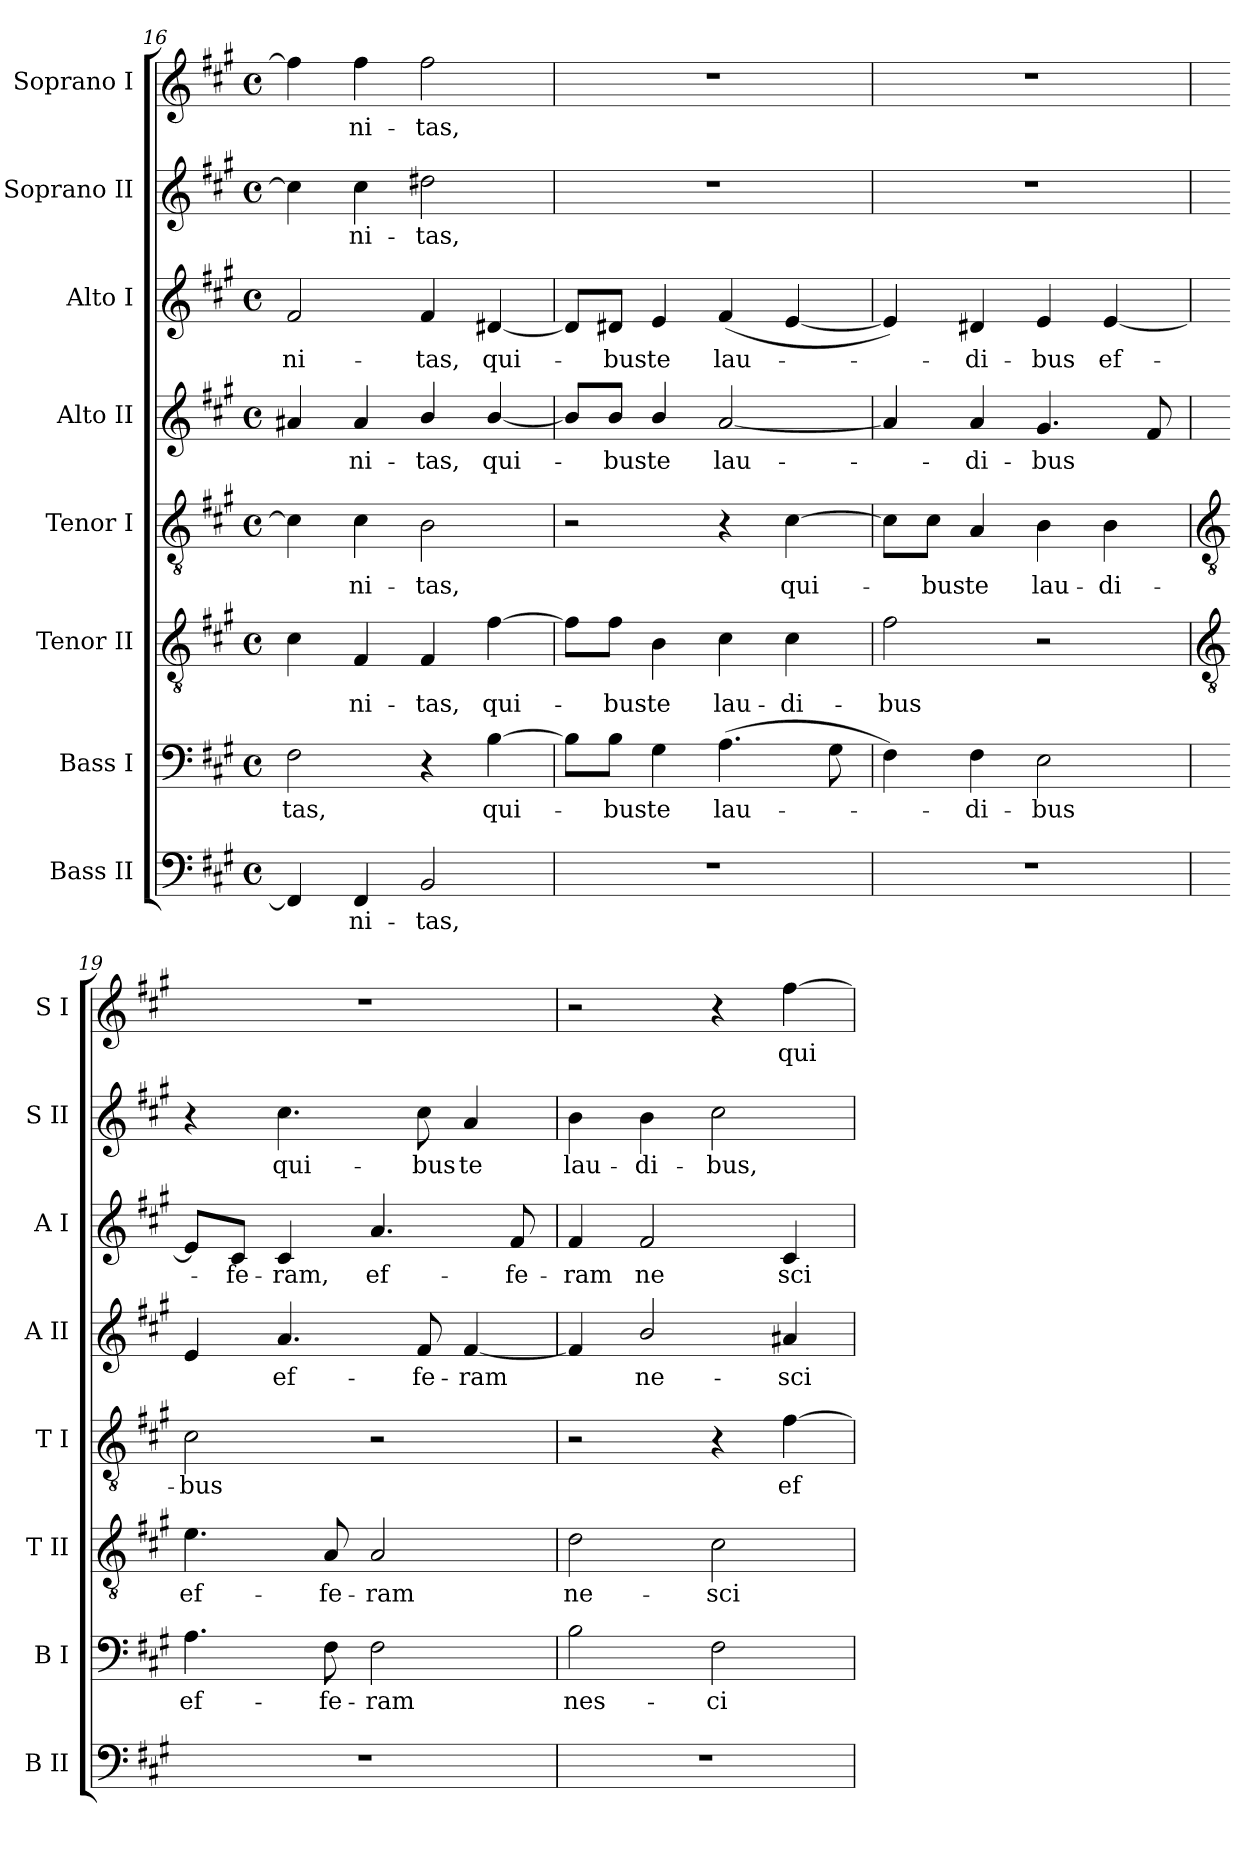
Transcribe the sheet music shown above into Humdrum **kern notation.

**kern	**text	**kern	**text	**kern	**text	**kern	**text	**kern	**text	**kern	**text	**kern	**text	**kern	**text
*part8	*part8	*part7	*part7	*part6	*part6	*part5	*part5	*part4	*part4	*part3	*part3	*part2	*part2	*part1	*part1
*staff8	*staff8	*staff7	*staff7	*staff6	*staff6	*staff5	*staff5	*staff4	*staff4	*staff3	*staff3	*staff2	*staff2	*staff1	*staff1
*I"Bass II	*	*I"Bass I	*	*I"Tenor II	*	*I"Tenor I	*	*I"Alto II	*	*I"Alto I	*	*I"Soprano II	*	*I"Soprano I	*
*I'B II	*	*I'B I	*	*I'T II	*	*I'T I	*	*I'A II	*	*I'A I	*	*I'S II	*	*I'S I	*
*clefF4	*	*clefF4	*	*clefGv2	*	*clefGv2	*	*clefG2	*	*clefG2	*	*clefG2	*	*clefG2	*
*k[f#c#g#]	*	*k[f#c#g#]	*	*k[f#c#g#]	*	*k[f#c#g#]	*	*k[f#c#g#]	*	*k[f#c#g#]	*	*k[f#c#g#]	*	*k[f#c#g#]	*
*A:	*	*A:	*	*A:	*	*A:	*	*A:	*	*A:	*	*A:	*	*A:	*
*M4/4	*	*M4/4	*	*M4/4	*	*M4/4	*	*M4/4	*	*M4/4	*	*M4/4	*	*M4/4	*
*met(c)	*	*met(c)	*	*met(c)	*	*met(c)	*	*met(c)	*	*met(c)	*	*met(c)	*	*met(c)	*
=16	=16	=16	=16	=16	=16	=16	=16	=16	=16	=16	=16	=16	=16	=16	=16
!	!	!	!LO:LY:b	!	!	!	!	!	!	!	!LO:LY:b	!	!	!	!
4FF#]	.	2F#	-tas,	4c#	.	4c#]	.	4a#X	.	2f#	ni-	4cc#]	.	4ff#]	.
!	!LO:LY:b	!	!	!	!LO:LY:b	!	!LO:LY:b	!	!LO:LY:b	!	!	!	!LO:LY:b	!	!LO:LY:b
4FF#	ni-	.	.	4F#	ni-	4c#	ni-	4a#	ni-	.	.	4cc#	ni-	4ff#	ni-
!	!LO:LY:b	!	!	!	!LO:LY:b	!	!LO:LY:b	!	!LO:LY:b	!	!LO:LY:b	!	!LO:LY:b	!	!LO:LY:b
2BB	-tas,	4r	.	4F#	-tas,	2B	-tas,	4b/	-tas,	4f#	-tas,	2dd#X	-tas,	2ff#	-tas,
!	!	!	!LO:LY:b	!	!LO:LY:b	!	!	!	!LO:LY:b	!	!LO:LY:b	!	!	!	!
.	.	[4B	qui-	[4f#	qui-	.	.	[4b/	qui-	[4d#X	qui-	.	.	.	.
=17	=17	=17	=17	=17	=17	=17	=17	=17	=17	=17	=17	=17	=17	=17	=17
1r	.	8B\L]	.	8f#\L]	.	2r	.	8b/L]	.	8d#/L]	.	1r	.	1r	.
!	!	!	!LO:LY:b	!	!LO:LY:b	!	!	!	!LO:LY:b	!	!LO:LY:b	!	!	!	!
.	.	8B\J	bus	8f#\J	bus	.	.	8b/J	bus	8d#X/J	bus	.	.	.	.
!	!	!	!LO:LY:b	!	!LO:LY:b	!	!	!	!LO:LY:b	!	!LO:LY:b	!	!	!	!
.	.	4G#	te	4B	te	.	.	4b/	te	4e	te	.	.	.	.
!	!	!	!LO:LY:b	!	!LO:LY:b	!	!	!	!LO:LY:b	!	!LO:LY:b	!	!	!	!
.	.	(>4.A	lau-	4c#	lau-	4r	.	[2a	lau-	(<4f#	lau-	.	.	.	.
!	!	!	!	!	!LO:LY:b	!	!LO:LY:b	!	!	!	!	!	!	!	!
.	.	.	.	4c#	-di-	[4c#	qui-	.	.	[4e	.	.	.	.	.
.	.	8G#	.	.	.	.	.	.	.	.	.	.	.	.	.
=18	=18	=18	=18	=18	=18	=18	=18	=18	=18	=18	=18	=18	=18	=18	=18
!	!	!	!	!	!LO:LY:b	!	!	!	!	!	!	!	!	!	!
1r	.	4F#)	.	2f#	-bus	8c#\L]	.	4a]	.	4e])	.	1r	.	1r	.
!	!	!	!	!	!	!	!LO:LY:b	!	!	!	!	!	!	!	!
.	.	.	.	.	.	8c#\J	bus	.	.	.	.	.	.	.	.
!	!	!	!LO:LY:b	!	!	!	!LO:LY:b	!	!LO:LY:b	!	!LO:LY:b	!	!	!	!
.	.	4F#	di-	.	.	4A	te	4a	di-	4d#X	di-	.	.	.	.
!	!	!	!LO:LY:b	!	!	!	!LO:LY:b	!	!LO:LY:b	!	!LO:LY:b	!	!	!	!
.	.	2E	-bus	2r	.	4B	lau-	4.g#	-bus	4e	-bus	.	.	.	.
!	!	!	!	!	!	!	!LO:LY:b	!	!	!	!LO:LY:b	!	!	!	!
.	.	.	.	.	.	4B	-di-	.	.	[4e	ef-	.	.	.	.
.	.	.	.	.	.	.	.	8f#	.	.	.	.	.	.	.
!!LO:LB:g=z
=19	=19	=19	=19	=19	=19	=19	=19	=19	=19	=19	=19	=19	=19	=19	=19
*	*	*	*	*clefGv2	*	*clefGv2	*	*	*	*	*	*	*	*	*
!	!	!	!LO:LY:b	!	!LO:LY:b	!	!LO:LY:b	!	!	!	!	!	!	!	!
1r	.	4.A	ef-	4.e	ef-	2c#	-bus	4e	.	8e/L]	.	4r	.	1r	.
!	!	!	!	!	!	!	!	!	!	!	!LO:LY:b	!	!	!	!
.	.	.	.	.	.	.	.	.	.	8c#/J	fe-	.	.	.	.
!	!	!	!	!	!	!	!	!	!LO:LY:b	!	!LO:LY:b	!	!LO:LY:b	!	!
.	.	.	.	.	.	.	.	4.a	ef-	4c#	-ram,	4.cc#	qui-	.	.
!	!	!	!LO:LY:b	!	!LO:LY:b	!	!	!	!	!	!	!	!	!	!
.	.	8F#	-fe-	8A	-fe-	.	.	.	.	.	.	.	.	.	.
!	!	!	!LO:LY:b	!	!LO:LY:b	!	!	!	!	!	!LO:LY:b	!	!	!	!
.	.	2F#	-ram	2A	-ram	2r	.	.	.	4.a	ef-	.	.	.	.
!	!	!	!	!	!	!	!	!	!LO:LY:b	!	!	!	!LO:LY:b	!	!
.	.	.	.	.	.	.	.	8f#	-fe-	.	.	8cc#	-bus	.	.
!	!	!	!	!	!	!	!	!	!LO:LY:b	!	!	!	!LO:LY:b	!	!
.	.	.	.	.	.	.	.	[4f#	-ram	.	.	4a	te	.	.
!	!	!	!	!	!	!	!	!	!	!	!LO:LY:b	!	!	!	!
.	.	.	.	.	.	.	.	.	.	8f#	-fe-	.	.	.	.
=20	=20	=20	=20	=20	=20	=20	=20	=20	=20	=20	=20	=20	=20	=20	=20
!	!	!	!LO:LY:b	!	!LO:LY:b	!	!	!	!	!	!LO:LY:b	!	!LO:LY:b	!	!
1r	.	2B	nes-	2d	ne-	2r	.	4f#]	.	4f#	-ram	4b	lau-	2r	.
!	!	!	!	!	!	!	!	!	!LO:LY:b	!	!LO:LY:b	!	!LO:LY:b	!	!
.	.	.	.	.	.	.	.	2b/	ne-	2f#	ne	4b	-di-	.	.
!	!	!	!LO:LY:b	!	!LO:LY:b	!	!	!	!	!	!	!	!LO:LY:b	!	!
.	.	2F#	-ci-	2c#	-sci-	4r	.	.	.	.	.	2cc#	-bus,	4r	.
!	!	!	!	!	!	!	!LO:LY:b	!	!LO:LY:b	!	!LO:LY:b	!	!	!	!LO:LY:b
.	.	.	.	.	.	[4f#	ef-	4a#X	-sci-	4c#	sci-	.	.	[4ff#	qui-
=	=	=	=	=	=	=	=	=	=	=	=	=	=	=	=
*-	*-	*-	*-	*-	*-	*-	*-	*-	*-	*-	*-	*-	*-	*-	*-
